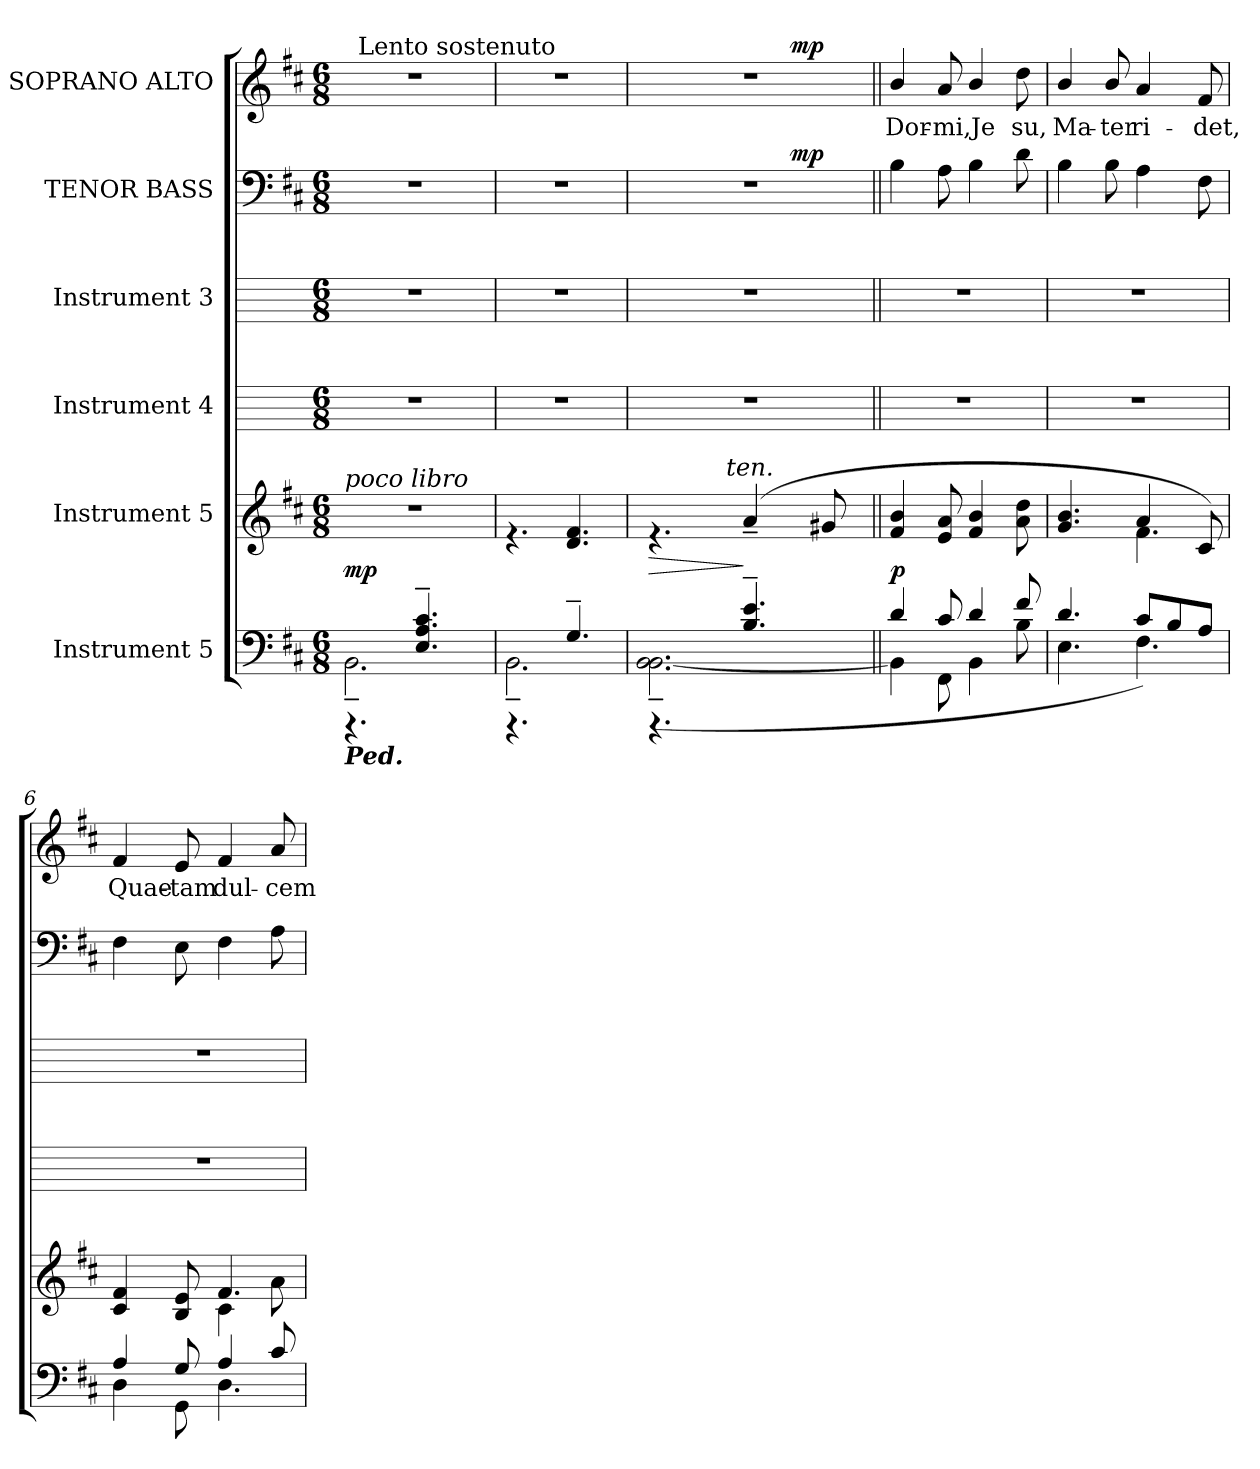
**kern	**dynam	**kern	**dynam	**kern	**kern	**kern	**text	**dynam	**kern	**text	**dynam
*part6	*part6	*part5	*part5	*part4	*part3	*part2	*part2	*part2	*part1	*part1	*part1
*staff6	*staff6	*staff5	*staff5	*staff4	*staff3	*staff2	*staff2	*staff2	*staff1	*staff1	*staff1
*I"Instrument 5	*	*I"Instrument 5	*	*I"Instrument 4	*I"Instrument 3	*I"TENOR  BASS	*	*	*I"SOPRANO  ALTO	*	*
!!LO:PB:g=z
*stria5	*	*stria5	*	*stria5	*stria5	*stria5	*	*	*stria5	*	*
*clefF4	*	*clefG2	*	*	*	*clefF4	*	*	*clefG2	*	*
*k[f#c#]	*	*k[f#c#]	*	*k[]	*k[]	*k[f#c#]	*	*	*k[f#c#]	*	*
*D:	*	*D:	*	*C:	*C:	*D:	*	*	*D:	*	*
*M6/8	*	*M6/8	*	*M6/8	*M6/8	*M6/8	*	*	*M6/8	*	*
=1	=1	=1	=1	=1	=1	=1	=1	=1	=1	=1	=1
*^	*	*	*	*	*	*	*	*	*	*	*
!	!	!	!LO:TX:a:i:t=poco libro	!	!	!	!	!	!	!	!	!
!LO:TX:b:Bi:t=Ped.	!	!	!	!	!	!	!	!	!	!	!	!
!	!	!LO:DY:a	!	!	!	!	!	!	!	!	!	!
*	*	*	*	*	*	*	*	*	*	*^	*	*
4.rDDD	2.BB~<\	mp	2.r	.	2.r	2.r	2.r	.	.	2.r	32ryy	.	.
!	!	!	!	!	!	!	!	!	!	!	!LO:TX:a:t=Lento sostenuto	!	!
.	.	.	.	.	.	.	.	.	.	.	2ryy	.	.
4.A/~> 4.E/~> 4.c#/~>	.	.	.	.	.	.	.	.	.	.	.	.	.
.	.	.	.	.	.	.	.	.	.	.	8..ryy	.	.
*	*	*	*	*	*	*	*	*	*	*v	*v	*	*
=2	=2	=2	=2	=2	=2	=2	=2	=2	=2	=2	=2	=2
4.rDDD	2.BB~<\	.	4.rf	.	2.r	2.r	2.r	.	.	2.r	.	.
4.G~>/	.	.	4.d/ 4.f#/	.	.	.	.	.	.	.	.	.
=3	=3	=3	=3	=3	=3	=3	=3	=3	=3	=3	=3	=3
!	!	!	!	!LO:HP:b	!	!	!	!	!	!	!	!
*	*	*	*^	*	*	*	*^	*	*	*^	*	*
4.rDDD	(<2.BB\~< [<2.BB\~<	.	4.rf	4ryy	>	2.r	2.r	2.r	2ryy	.	.	2.r	2ryy	.	.
.	.	.	.	16ryy	.	.	.	.	.	.	.	.	.	.	.
.	.	.	.	64ryy	.	.	.	.	.	.	.	.	.	.	.
!	!	!	!	!LO:TX:a:i:t=ten.	!	!	!	!	!	!	!	!	!	!	!
.	.	.	.	4ryy	.	.	.	.	.	.	.	.	.	.	.
4.B/~> 4.e/~>	.	.	(>4a~</	.	]	.	.	.	.	.	.	.	.	.	.
.	.	.	.	.	.	.	.	.	32.ryy	.	.	.	32.ryy	.	.
!	!	!	!	!	!	!	!	!	!	!	!LO:DY:a	!	!	!	!LO:DY:a
.	.	.	.	.	.	.	.	.	8ryy	.	mp	.	8ryy	.	mp
.	.	.	.	8ryy	.	.	.	.	.	.	.	.	.	.	.
.	.	.	8g#X/	.	.	.	.	.	.	.	.	.	.	.	.
.	.	.	.	.	.	.	.	.	16ryy	.	.	.	16ryy	.	.
.	.	.	.	32.ryy	.	.	.	.	.	.	.	.	.	.	.
.	.	.	.	.	.	.	.	.	64ryy	.	.	.	64ryy	.	.
*	*	*	*	*	*	*	*	*v	*v	*	*	*	*	*	*
*	*	*	*v	*v	*	*	*	*	*	*	*v	*v	*	*
=4||	=4||	=4||	=4||	=4||	=4||	=4||	=4||	=4||	=4||	=4||	=4||	=4||
*	*	*	*	*	*	*	*	*	*	*MM72	*	*
*	*	*	*^	*	*	*	*^	*	*	*^	*	*
!	!	!	!	!	!	!	!	!	!	!	!	!LO:TX:a:t=c72	!	!	!
!	!	!	!	!	!	!	!	!	!	!	!	!LO:TX:a:t=unis.	!	!	!
!	!	!	!	!	!	!	!	!LO:TX:a:t=unis.	!	!	!	!	!	!	!
!	!	!	!LO:TX:a:i:t=(a tempo)	!	!	!	!	!	!	!	!	!	!	!	!
!	!	!LO:DY:a	!	!	!	!	!	!	!	!LO:LY:b	!	!	!	!LO:LY:b	!
*	*	*	*	*	*	*	*	*v	*v	*	*	*	*	*	*
*	*	*	*v	*v	*	*	*	*	*	*	*v	*v	*	*
4d/	4BB\]	p	4f#/ 4b/	.	2.r	2.r	4B\	.	.	4b/	Dor-	.
!	!	!	!	!	!	!	!	!LO:LY:b	!	!	!LO:LY:b	!
8c#/	8FF#\	.	8a/ 8e/	.	.	.	8A\	.	.	8a/	-mi,Je-	.
!	!	!	!	!	!	!	!	!LO:LY:b	!	!	!LO:LY:b	!
4d/	4BB\	.	4b/ 4f#/	.	.	.	4B\	.	.	4b/	--	.
!	!	!	!	!	!	!	!	!LO:LY:b	!	!	!LO:LY:b	!
8f#/	8B\	.	8dd\ 8a\	.	.	.	8d\	.	.	8dd\	-su,	.
=5	=5	=5	=5	=5	=5	=5	=5	=5	=5	=5	=5	=5
*	*	*	*^	*	*	*	*	*	*	*	*	*
!	!	!	!	!	!	!	!	!	!LO:LY:b	!	!	!LO:LY:b	!
4.d/	4.E\	.	4.b/ 4.g/	4.ryy	.	2.r	2.r	4B\	.	.	4b/	Ma-	.
!	!	!	!	!	!	!	!	!	!LO:LY:b	!	!	!LO:LY:b	!
.	.	.	.	.	.	.	.	8B\	.	.	8b/	-ter	.
!	!	!	!	!	!	!	!	!	!LO:LY:b	!	!	!LO:LY:b	!
8c#/L	4.F#\)	.	4a/	4.f#\	.	.	.	4A\	.	.	4a/	ri-	.
8B/	.	.	.	.	.	.	.	.	.	.	.	.	.
!	!	!	!	!	!	!	!	!	!LO:LY:b	!	!	!LO:LY:b	!
8A/J	.	.	8c#/)	.	.	.	.	8F#\	.	.	8f#/	-det,	.
=6	=6	=6	=6	=6	=6	=6	=6	=6	=6	=6	=6	=6	=6
!	!	!	!	!	!	!	!	!	!LO:LY:b	!	!	!LO:LY:b	!
4A/	4D\	.	4f#/ 4c#/	4.ryy	.	2.r	2.r	4F#\	.	.	4f#/	Quae-	.
!	!	!	!	!	!	!	!	!	!LO:LY:b	!	!	!LO:LY:b	!
8G/	8GG\	.	8e/ 8B/	.	.	.	.	8E\	.	.	8e/	-tam	.
!	!	!	!	!	!	!	!	!	!LO:LY:b	!	!	!LO:LY:b	!
4A/	4.D\	.	4.f#/	4c#\	.	.	.	4F#\	.	.	4f#/	dul-	.
!	!	!	!	!	!	!	!	!	!LO:LY:b	!	!	!LO:LY:b	!
8c#/	.	.	.	8a\	.	.	.	8A\	.	.	8a/	-cem	.
*v	*v	*	*	*	*	*	*	*	*	*	*	*	*
*	*	*v	*v	*	*	*	*	*	*	*	*	*
=	=	=	=	=	=	=	=	=	=	=	=
*-	*-	*-	*-	*-	*-	*-	*-	*-	*-	*-	*-
